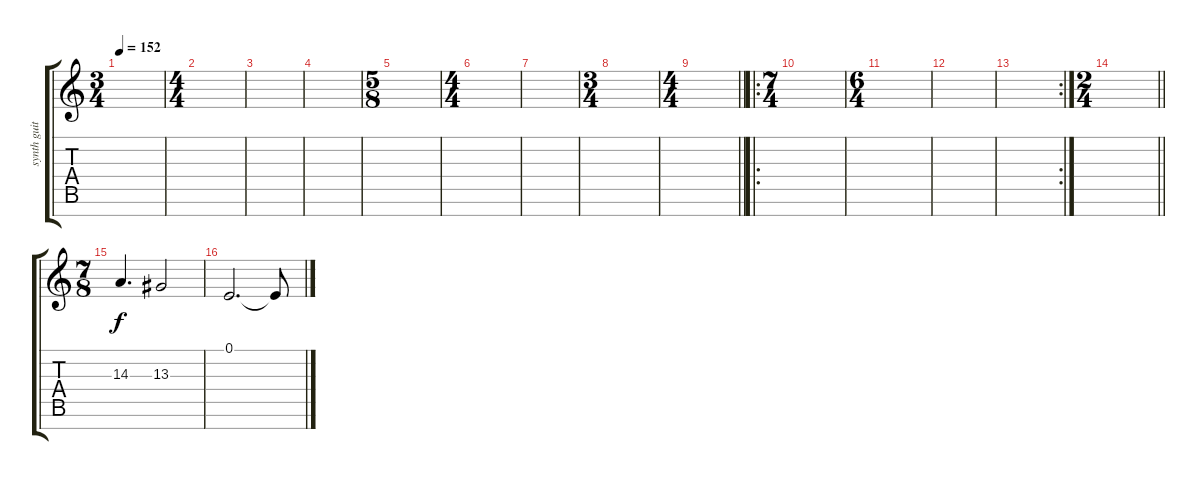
\track ("synth guitar" "synth guit") {instrument lead6voice}
\staff {score tabs}
\tuning (E4 B3 G3 D3 A2 E2 B1) {hide}
\ts (3 4)
\tempo 152
\clef g2
\ks c
|
\ts (4 4)
|
|
|
\ts (5 8)
|
\ts (4 4)
|
|
\ts (3 4)
|
\ts (4 4)
\barLineRight lightlight
|
\ro
\ts (7 4)
|
\ts (6 4)
|
|
\rc 2
|
\ts (2 4)
\barLineRight lightlight
|
\ts (7 8)
14.3.4{d} 13.3.2 |
0.1.2{d} 0.1{t}.8
